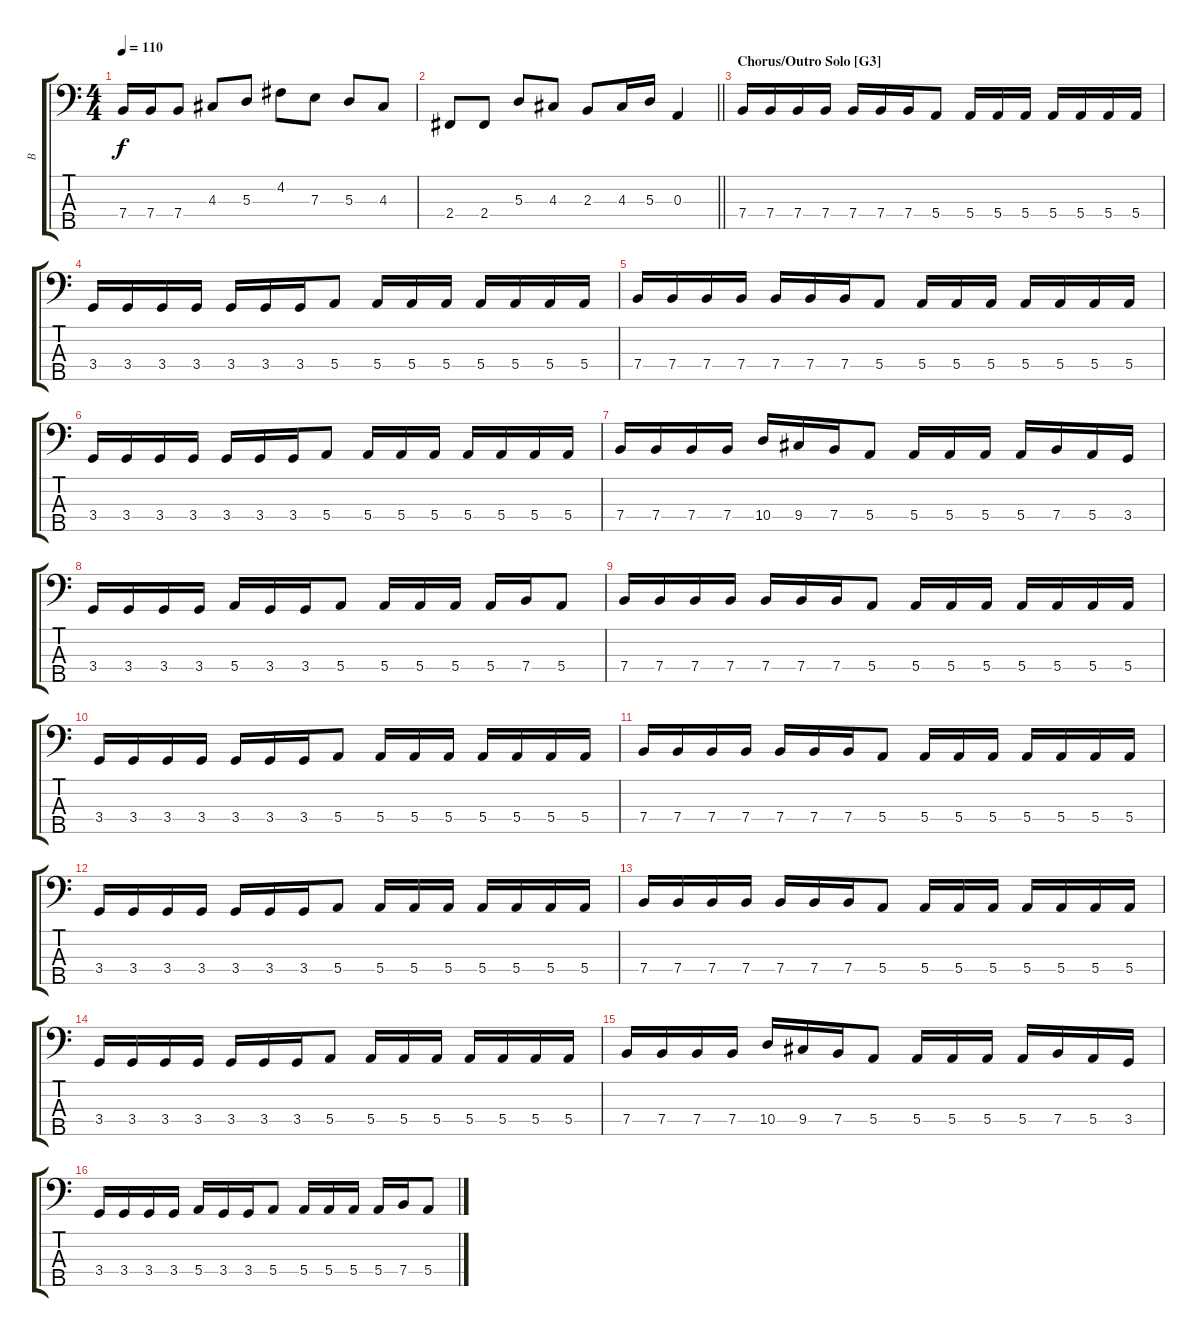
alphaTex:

\track ("B" "B") {instrument electricbassfinger}
\staff {score tabs}
\tuning (G2 D2 A1 E1 B0) {hide}
\ts (4 4)
\tempo 110
\clef f4
\ks c
7.4.16{dy f} 7.4.16 7.4.8 4.3.8 5.3.8 4.2.8 7.3.8 5.3.8 4.3.8 |
\barLineRight lightlight
2.4.8 2.4.8 5.3.8 4.3.8 2.3.8 4.3.16 5.3.16 0.3.4 |
\section ("" "Chorus/Outro Solo [G3]")
7.4.16 7.4.16 7.4.16 7.4.16 7.4.16 7.4.16 7.4.16 5.4.8 5.4.16 5.4.16 5.4.16 5.4.16 5.4.16 5.4.16 5.4.16 |
3.4.16 3.4.16 3.4.16 3.4.16 3.4.16 3.4.16 3.4.16 5.4.8 5.4.16 5.4.16 5.4.16 5.4.16 5.4.16 5.4.16 5.4.16 |
7.4.16 7.4.16 7.4.16 7.4.16 7.4.16 7.4.16 7.4.16 5.4.8 5.4.16 5.4.16 5.4.16 5.4.16 5.4.16 5.4.16 5.4.16 |
3.4.16 3.4.16 3.4.16 3.4.16 3.4.16 3.4.16 3.4.16 5.4.8 5.4.16 5.4.16 5.4.16 5.4.16 5.4.16 5.4.16 5.4.16 |
7.4.16 7.4.16 7.4.16 7.4.16 10.4.16 9.4.16 7.4.16 5.4.8 5.4.16 5.4.16 5.4.16 5.4.16 7.4.16 5.4.16 3.4.16 |
3.4.16 3.4.16 3.4.16 3.4.16 5.4.16 3.4.16 3.4.16 5.4.8 5.4.16 5.4.16 5.4.16 5.4.16 7.4.16 5.4.8 |
7.4.16 7.4.16 7.4.16 7.4.16 7.4.16 7.4.16 7.4.16 5.4.8 5.4.16 5.4.16 5.4.16 5.4.16 5.4.16 5.4.16 5.4.16 |
3.4.16 3.4.16 3.4.16 3.4.16 3.4.16 3.4.16 3.4.16 5.4.8 5.4.16 5.4.16 5.4.16 5.4.16 5.4.16 5.4.16 5.4.16 |
7.4.16 7.4.16 7.4.16 7.4.16 7.4.16 7.4.16 7.4.16 5.4.8 5.4.16 5.4.16 5.4.16 5.4.16 5.4.16 5.4.16 5.4.16 |
3.4.16 3.4.16 3.4.16 3.4.16 3.4.16 3.4.16 3.4.16 5.4.8 5.4.16 5.4.16 5.4.16 5.4.16 5.4.16 5.4.16 5.4.16 |
7.4.16 7.4.16 7.4.16 7.4.16 7.4.16 7.4.16 7.4.16 5.4.8 5.4.16 5.4.16 5.4.16 5.4.16 5.4.16 5.4.16 5.4.16 |
3.4.16 3.4.16 3.4.16 3.4.16 3.4.16 3.4.16 3.4.16 5.4.8 5.4.16 5.4.16 5.4.16 5.4.16 5.4.16 5.4.16 5.4.16 |
7.4.16 7.4.16 7.4.16 7.4.16 10.4.16 9.4.16 7.4.16 5.4.8 5.4.16 5.4.16 5.4.16 5.4.16 7.4.16 5.4.16 3.4.16 |
3.4.16 3.4.16 3.4.16 3.4.16 5.4.16 3.4.16 3.4.16 5.4.8 5.4.16 5.4.16 5.4.16 5.4.16 7.4.16 5.4.8
